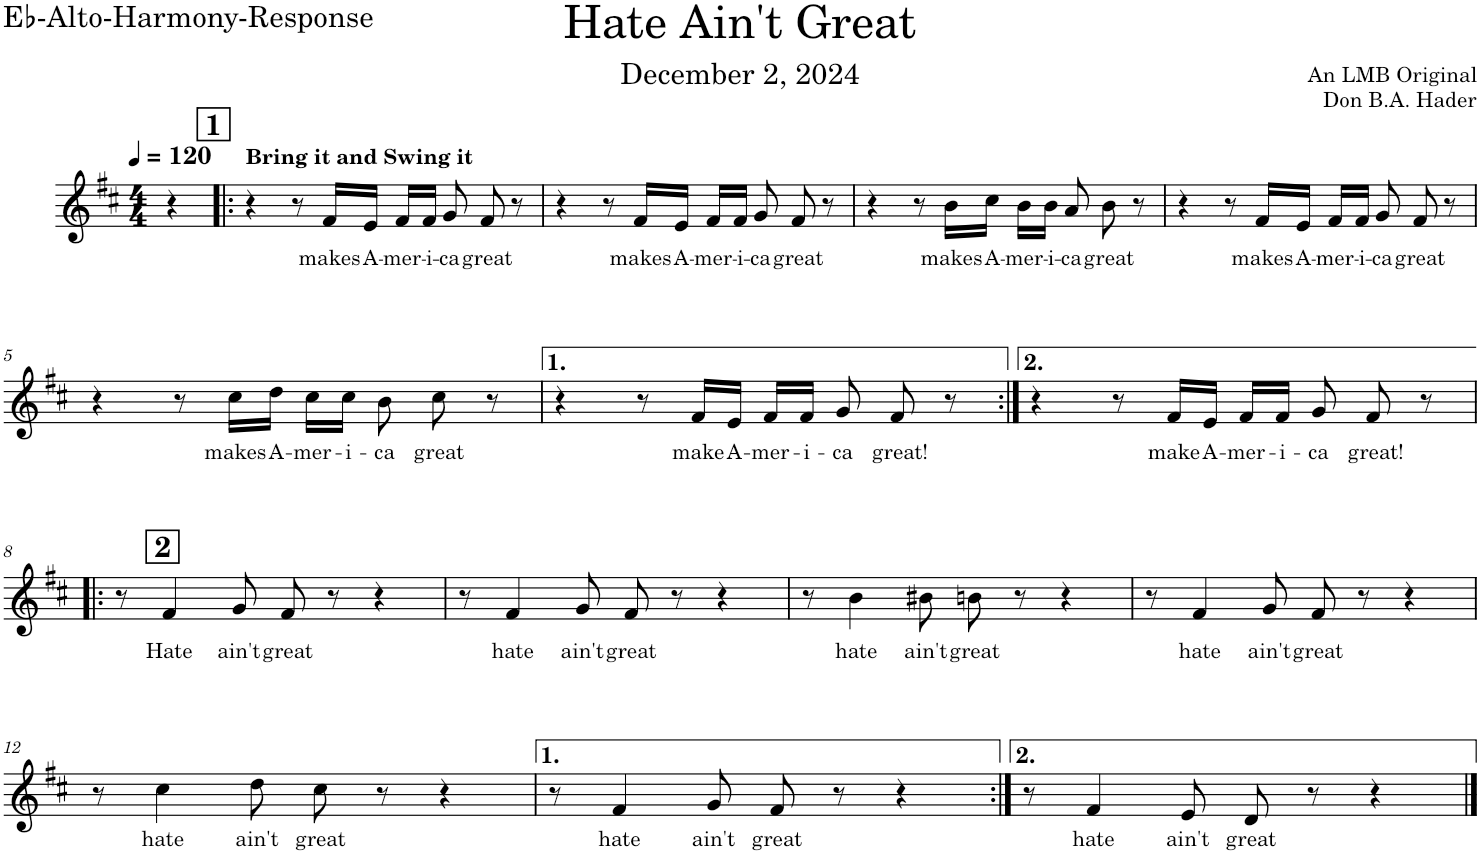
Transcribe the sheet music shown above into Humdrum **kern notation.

**kern	**text
*part1	*part1
*staff1	*staff1
*I"Eb Alto-2 - Response	*
*I'Eb Alt-2 (R)	*
*clefG2	*
*Trd5c9	*
*k[f#c#]	*
*M4/4	*
=	=
4r	.
=1!|:	=1!|:
4r	.
8r	.
!	!LO:LY:b
16f#/LL	makes
!	!LO:LY:b
16e/JJ	A-
!	!LO:LY:b
16f#/LL	-mer-
!	!LO:LY:b
16f#/JJ	-i-
!	!LO:LY:b
8g/	-ca
!	!LO:LY:b
8f#/	great
8r	.
=2	=2
4r	.
8r	.
!	!LO:LY:b
16f#/LL	makes
!	!LO:LY:b
16e/JJ	A-
!	!LO:LY:b
16f#/LL	-mer-
!	!LO:LY:b
16f#/JJ	-i-
!	!LO:LY:b
8g/	-ca
!	!LO:LY:b
8f#/	great
8r	.
=3	=3
4r	.
8r	.
!	!LO:LY:b
16b\LL	makes
!	!LO:LY:b
16cc#\JJ	A-
!	!LO:LY:b
16b\LL	-mer-
!	!LO:LY:b
16b\JJ	-i-
!	!LO:LY:b
8a/	-ca
!	!LO:LY:b
8b\	great
8r	.
=4	=4
4r	.
8r	.
!	!LO:LY:b
16f#/LL	makes
!	!LO:LY:b
16e/JJ	A-
!	!LO:LY:b
16f#/LL	-mer-
!	!LO:LY:b
16f#/JJ	-i-
!	!LO:LY:b
8g/	-ca
!	!LO:LY:b
8f#/	great
8r	.
!!LO:LB:g=z
=5	=5
4r	.
8r	.
!	!LO:LY:b
16cc#\LL	makes
!	!LO:LY:b
16dd\JJ	A-
!	!LO:LY:b
16cc#\LL	-mer-
!	!LO:LY:b
16cc#\JJ	-i-
!	!LO:LY:b
8b\	-ca
!	!LO:LY:b
8cc#\	great
8r	.
=6	=6
4r	.
8r	.
!	!LO:LY:b
16f#/LL	make
!	!LO:LY:b
16e/JJ	A-
!	!LO:LY:b
16f#/LL	-mer-
!	!LO:LY:b
16f#/JJ	-i-
!	!LO:LY:b
8g/	-ca
!	!LO:LY:b
8f#/	great!
8r	.
=7:|!	=7:|!
4r	.
8r	.
!	!LO:LY:b
16f#/LL	make
!	!LO:LY:b
16e/JJ	A-
!	!LO:LY:b
16f#/LL	-mer-
!	!LO:LY:b
16f#/JJ	-i-
!	!LO:LY:b
8g/	-ca
!	!LO:LY:b
8f#/	great!
8r	.
!!LO:LB:g=z
=8!|:	=8!|:
8r	.
!	!LO:LY:b
4f#/	Hate
!	!LO:LY:b
8g/	ain't
!	!LO:LY:b
8f#/	great
8r	.
4r	.
=9	=9
8r	.
!	!LO:LY:b
4f#/	hate
!	!LO:LY:b
8g/	ain't
!	!LO:LY:b
8f#/	great
8r	.
4r	.
=10	=10
8r	.
!	!LO:LY:b
4b\	hate
!	!LO:LY:b
8b#X\	ain't
!	!LO:LY:b
8bn\	great
8r	.
4r	.
=11	=11
8r	.
!	!LO:LY:b
4f#/	hate
!	!LO:LY:b
8g/	ain't
!	!LO:LY:b
8f#/	great
8r	.
4r	.
!!LO:LB:g=z
=12	=12
8r	.
!	!LO:LY:b
4cc#\	hate
!	!LO:LY:b
8dd\	ain't
!	!LO:LY:b
8cc#\	great
8r	.
4r	.
=13	=13
8r	.
!	!LO:LY:b
4f#/	hate
!	!LO:LY:b
8g/	ain't
!	!LO:LY:b
8f#/	great
8r	.
4r	.
=14:|!	=14:|!
8r	.
!	!LO:LY:b
4f#/	hate
!	!LO:LY:b
8e/	ain't
!	!LO:LY:b
8d/	great
8r	.
4r	.
==	==
*-	*-
